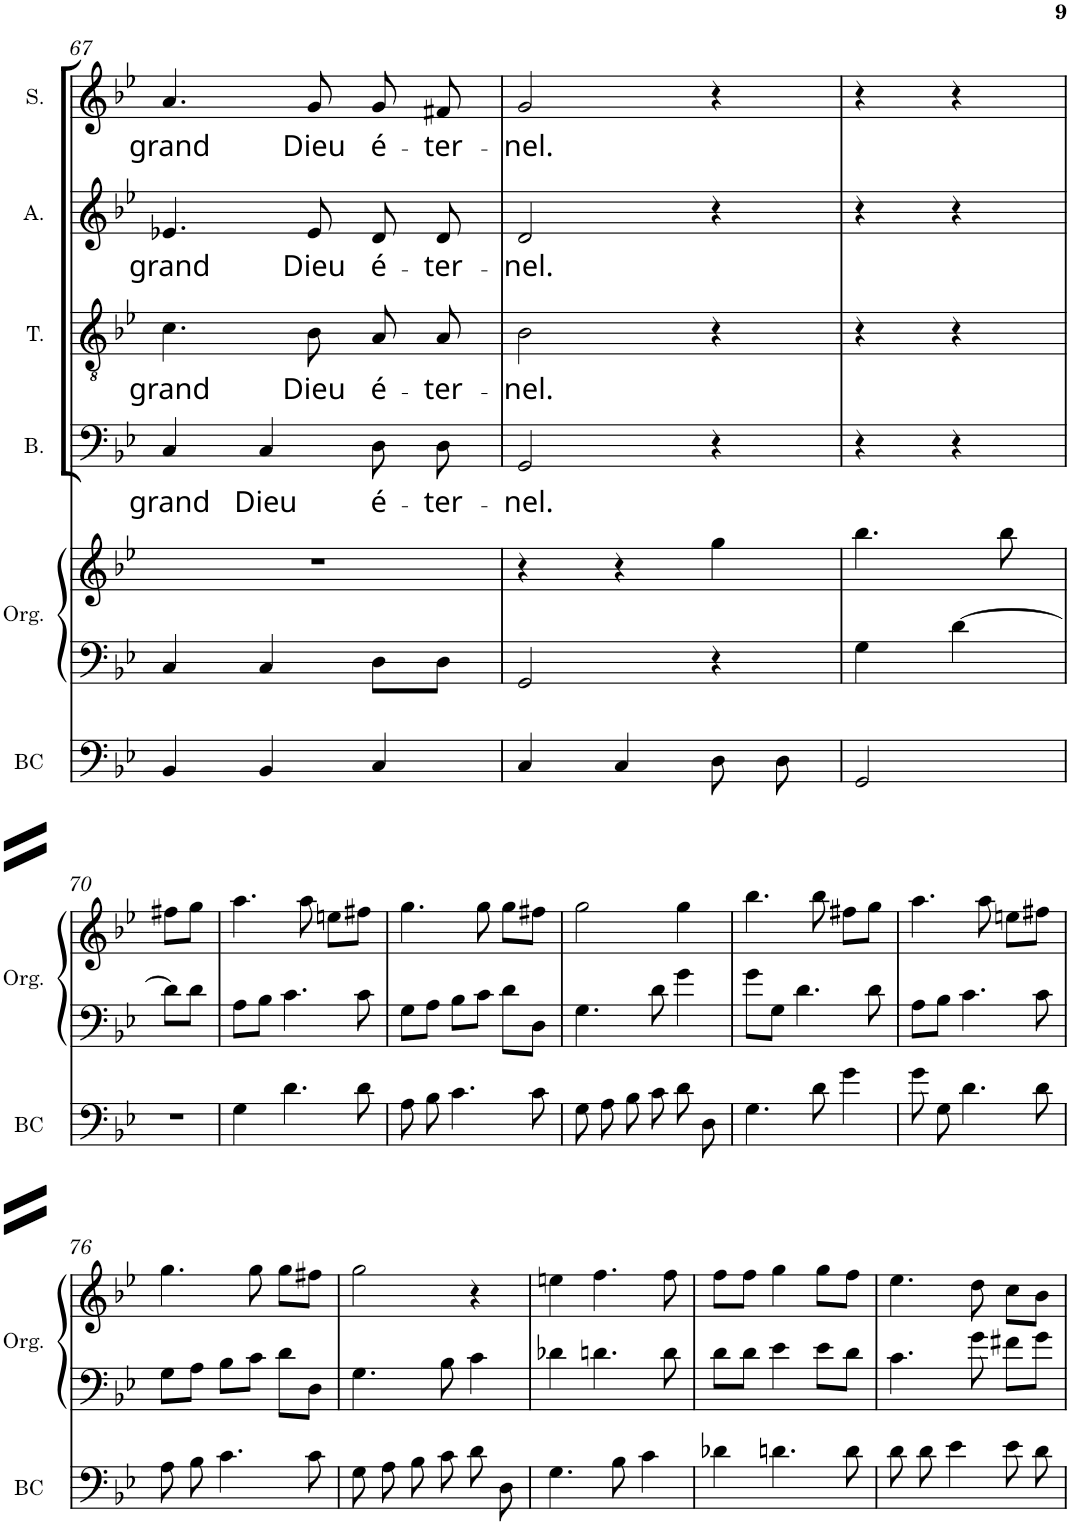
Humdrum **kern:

**kern	**kern	**kern	**kern	**text	**kern	**text	**kern	**text	**kern	**text
*part6	*part5	*part5	*part4	*part4	*part3	*part3	*part2	*part2	*part1	*part1
*staff7	*staff6	*staff5	*staff4	*staff4	*staff3	*staff3	*staff2	*staff2	*staff1	*staff1
*I"Basse Continue	*I"Orgue	*	*I"Basse	*	*I"Ténor	*	*I"Alto	*	*I"Soprano	*
*I'BC	*I'Org.	*	*I'B.	*	*I'T.	*	*I'A.	*	*I'S.	*
!!LO:PB:g=z
*clefF4	*clefF4	*clefG2	*clefF4	*	*clefGv2	*	*clefG2	*	*clefG2	*
*k[b-e-]	*k[b-e-]	*k[b-e-]	*k[b-e-]	*	*k[b-e-]	*	*k[b-e-]	*	*k[b-e-]	*
*M3/4	*M3/4	*M3/4	*M3/4	*	*M3/4	*	*M3/4	*	*M3/4	*
=67	=67	=67	=67	=67	=67	=67	=67	=67	=67	=67
!	!	!	!	!LO:LY:b	!	!LO:LY:b	!	!LO:LY:b	!	!LO:LY:b
4BB-/	4C/	2.r	4C/	grand	4.c\	grand	4.e-X/	grand	4.a/	grand
!	!	!	!	!LO:LY:b	!	!	!	!	!	!
4BB-/	4C/	.	4C/	Dieu	.	.	.	.	.	.
!	!	!	!	!	!	!LO:LY:b	!	!LO:LY:b	!	!LO:LY:b
.	.	.	.	.	8B-\	Dieu	8e-/	Dieu	8g/	Dieu
!	!	!	!	!LO:LY:b	!	!LO:LY:b	!	!LO:LY:b	!	!LO:LY:b
4C/	8D\L	.	8D\L	é-	8A/L	é-	8d/L	é-	8g/L	é-
!	!	!	!	!LO:LY:b	!	!LO:LY:b	!	!LO:LY:b	!	!LO:LY:b
.	8D\J	.	8D\J	-ter-	8A/J	-ter-	8d/J	-ter-	8f#X/J	-ter-
=68	=68	=68	=68	=68	=68	=68	=68	=68	=68	=68
!	!	!	!	!LO:LY:b	!	!LO:LY:b	!	!LO:LY:b	!	!LO:LY:b
4C/	2GG/	4r	2GG/	-nel.	2B-\	-nel.	2d/	-nel.	2g/	-nel.
4C/	.	4r	.	.	.	.	.	.	.	.
8D\L	4r	4gg\	4r	.	4r	.	4r	.	4r	.
8D\J	.	.	.	.	.	.	.	.	.	.
=69	=69	=69	=69	=69	=69	=69	=69	=69	=69	=69
2GG/	4G\	4.bb-\	4r	.	4r	.	4r	.	4r	.
.	[4d\	.	4r	.	4r	.	4r	.	4r	.
.	.	8bb-\	.	.	.	.	.	.	.	.
!!LO:LB:g=z
=70	=70	=70	=70	=70	=70	=70	=70	=70	=70	=70
2.r	8d\L]	8ff#X\L	4r	.	4r	.	4r	.	4r	.
.	8d\J	8gg\J	.	.	.	.	.	.	.	.
.	2ryy	2ryy	2ryy	.	2ryy	.	2ryy	.	2ryy	.
=71	=71	=71	=71	=71	=71	=71	=71	=71	=71	=71
4G\	8A\L	4.aa\	2.r	.	2.r	.	2.r	.	2.r	.
.	8B-\J	.	.	.	.	.	.	.	.	.
4.d\	4.c\	.	.	.	.	.	.	.	.	.
.	.	8aa\	.	.	.	.	.	.	.	.
.	.	8een\L	.	.	.	.	.	.	.	.
8d\	8c\	8ff#X\J	.	.	.	.	.	.	.	.
=72	=72	=72	=72	=72	=72	=72	=72	=72	=72	=72
8A\L	8G\L	4.gg\	2.r	.	2.r	.	2.r	.	2.r	.
8B-\J	8A\J	.	.	.	.	.	.	.	.	.
4.c\	8B-\L	.	.	.	.	.	.	.	.	.
.	8c\J	8gg\	.	.	.	.	.	.	.	.
.	8d\L	8gg\L	.	.	.	.	.	.	.	.
8c\	8D\J	8ff#X\J	.	.	.	.	.	.	.	.
=73	=73	=73	=73	=73	=73	=73	=73	=73	=73	=73
8G\L	4.G\	2gg\	2.r	.	2.r	.	2.r	.	2.r	.
8A\J	.	.	.	.	.	.	.	.	.	.
8B-\L	.	.	.	.	.	.	.	.	.	.
8c\J	8d\	.	.	.	.	.	.	.	.	.
8d\L	4g\	4gg\	.	.	.	.	.	.	.	.
8D\J	.	.	.	.	.	.	.	.	.	.
=74	=74	=74	=74	=74	=74	=74	=74	=74	=74	=74
4.G\	8g\L	4.bb-\	2.r	.	2.r	.	2.r	.	2.r	.
.	8G\J	.	.	.	.	.	.	.	.	.
.	4.d\	.	.	.	.	.	.	.	.	.
8d\	.	8bb-\	.	.	.	.	.	.	.	.
4g\	.	8ff#X\L	.	.	.	.	.	.	.	.
.	8d\	8gg\J	.	.	.	.	.	.	.	.
=75	=75	=75	=75	=75	=75	=75	=75	=75	=75	=75
8g\L	8A\L	4.aa\	2.r	.	2.r	.	2.r	.	2.r	.
8G\J	8B-\J	.	.	.	.	.	.	.	.	.
4.d\	4.c\	.	.	.	.	.	.	.	.	.
.	.	8aa\	.	.	.	.	.	.	.	.
.	.	8een\L	.	.	.	.	.	.	.	.
8d\	8c\	8ff#X\J	.	.	.	.	.	.	.	.
!!LO:LB:g=z
=76	=76	=76	=76	=76	=76	=76	=76	=76	=76	=76
8A\L	8G\L	4.gg\	2.r	.	2.r	.	2.r	.	2.r	.
8B-\J	8A\J	.	.	.	.	.	.	.	.	.
4.c\	8B-\L	.	.	.	.	.	.	.	.	.
.	8c\J	8gg\	.	.	.	.	.	.	.	.
.	8d\L	8gg\L	.	.	.	.	.	.	.	.
8c\	8D\J	8ff#X\J	.	.	.	.	.	.	.	.
=77	=77	=77	=77	=77	=77	=77	=77	=77	=77	=77
8G\L	4.G\	2gg\	2.r	.	2.r	.	2.r	.	2.r	.
8A\J	.	.	.	.	.	.	.	.	.	.
8B-\L	.	.	.	.	.	.	.	.	.	.
8c\J	8B-\	.	.	.	.	.	.	.	.	.
8d\L	4c\	4r	.	.	.	.	.	.	.	.
8D\J	.	.	.	.	.	.	.	.	.	.
=78	=78	=78	=78	=78	=78	=78	=78	=78	=78	=78
4.G\	4d-X\	4een\	2.r	.	2.r	.	2.r	.	2.r	.
.	4.dn\	4.ff\	.	.	.	.	.	.	.	.
8B-\	.	.	.	.	.	.	.	.	.	.
4c\	.	.	.	.	.	.	.	.	.	.
.	8d\	8ff\	.	.	.	.	.	.	.	.
=79	=79	=79	=79	=79	=79	=79	=79	=79	=79	=79
4d-X\	8d\L	8ff\L	2.r	.	2.r	.	2.r	.	2.r	.
.	8d\J	8ff\J	.	.	.	.	.	.	.	.
4.dn\	4e-\	4gg\	.	.	.	.	.	.	.	.
.	8e-\L	8gg\L	.	.	.	.	.	.	.	.
8d\	8d\J	8ff\J	.	.	.	.	.	.	.	.
=80	=80	=80	=80	=80	=80	=80	=80	=80	=80	=80
8d\L	4.c\	4.ee-\	2.r	.	2.r	.	2.r	.	2.r	.
8d\J	.	.	.	.	.	.	.	.	.	.
4e-\	.	.	.	.	.	.	.	.	.	.
.	8g\	8dd\	.	.	.	.	.	.	.	.
8e-\L	8f#X\L	8cc\L	.	.	.	.	.	.	.	.
8d\J	8g\J	8b-\J	.	.	.	.	.	.	.	.
=	=	=	=	=	=	=	=	=	=	=
*-	*-	*-	*-	*-	*-	*-	*-	*-	*-	*-
